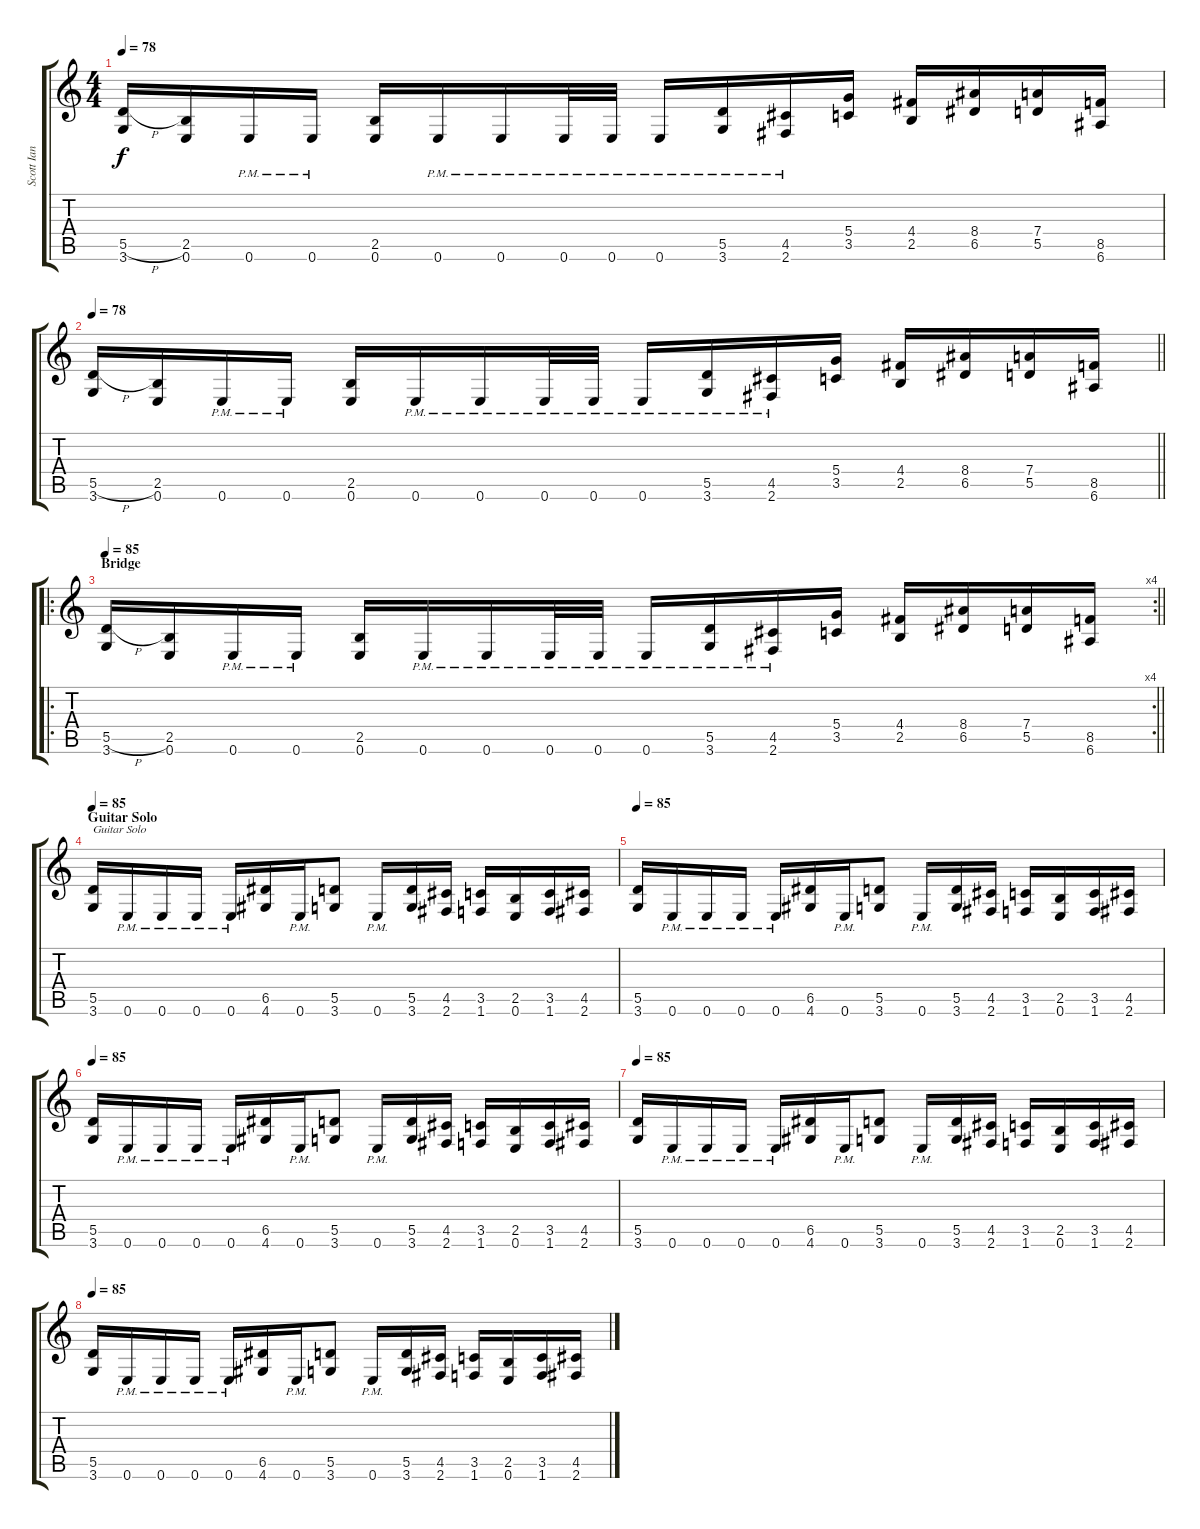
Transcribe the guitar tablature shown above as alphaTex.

\track ("Scott Ian" "Scott Ian") {instrument distortionguitar}
\staff {score tabs}
\tuning (E4 B3 G3 D3 A2 E2) {hide}
\ts (4 4)
\tempo 78
\clef g2
\ks c
(5.5{h} 3.6).16{dy f} (2.5 0.6).16 0.6{pm}.16 0.6{pm}.16 (2.5 0.6).16 0.6{pm}.16 0.6{pm}.16 0.6{pm}.32 0.6{pm}.32 0.6{pm}.16 (5.5 3.6{pm}).16 (4.5 2.6{pm}).16 (5.4 3.5).16 (4.4 2.5).16 (8.4 6.5).16 (7.4 5.5).16 (8.5 6.6).16 |
\tempo 78
\barLineRight lightlight
(5.5{h} 3.6).16 (2.5 0.6).16 0.6{pm}.16 0.6{pm}.16 (2.5 0.6).16 0.6{pm}.16 0.6{pm}.16 0.6{pm}.32 0.6{pm}.32 0.6{pm}.16 (5.5 3.6{pm}).16 (4.5 2.6{pm}).16 (5.4 3.5).16 (4.4 2.5).16 (8.4 6.5).16 (7.4 5.5).16 (8.5 6.6).16 |
\ro
\rc 4
\section ("" "Bridge")
\tempo 85
\barLineRight lightlight
(5.5{h} 3.6).16 (2.5 0.6).16 0.6{pm}.16 0.6{pm}.16 (2.5 0.6).16 0.6{pm}.16 0.6{pm}.16 0.6{pm}.32 0.6{pm}.32 0.6{pm}.16 (5.5 3.6{pm}).16 (4.5 2.6{pm}).16 (5.4 3.5).16 (4.4 2.5).16 (8.4 6.5).16 (7.4 5.5).16 (8.5 6.6).16 |
\section ("" "Guitar Solo")
\tempo 85
(5.5 3.6).16{txt "Guitar Solo"} 0.6{pm}.16 0.6{pm}.16 0.6{pm}.16 0.6{pm}.16 (6.5 4.6).16 0.6{pm}.16 (5.5 3.6).8 0.6{pm}.16 (5.5 3.6).16 (4.5 2.6).16 (3.5 1.6).16 (2.5 0.6).16 (3.5 1.6).16 (4.5 2.6).16 |
\tempo 85
(5.5 3.6).16 0.6{pm}.16 0.6{pm}.16 0.6{pm}.16 0.6{pm}.16 (6.5 4.6).16 0.6{pm}.16 (5.5 3.6).8 0.6{pm}.16 (5.5 3.6).16 (4.5 2.6).16 (3.5 1.6).16 (2.5 0.6).16 (3.5 1.6).16 (4.5 2.6).16 |
\tempo 85
(5.5 3.6).16 0.6{pm}.16 0.6{pm}.16 0.6{pm}.16 0.6{pm}.16 (6.5 4.6).16 0.6{pm}.16 (5.5 3.6).8 0.6{pm}.16 (5.5 3.6).16 (4.5 2.6).16 (3.5 1.6).16 (2.5 0.6).16 (3.5 1.6).16 (4.5 2.6).16 |
\tempo 85
(5.5 3.6).16 0.6{pm}.16 0.6{pm}.16 0.6{pm}.16 0.6{pm}.16 (6.5 4.6).16 0.6{pm}.16 (5.5 3.6).8 0.6{pm}.16 (5.5 3.6).16 (4.5 2.6).16 (3.5 1.6).16 (2.5 0.6).16 (3.5 1.6).16 (4.5 2.6).16 |
\tempo 85
(5.5 3.6).16 0.6{pm}.16 0.6{pm}.16 0.6{pm}.16 0.6{pm}.16 (6.5 4.6).16 0.6{pm}.16 (5.5 3.6).8 0.6{pm}.16 (5.5 3.6).16 (4.5 2.6).16 (3.5 1.6).16 (2.5 0.6).16 (3.5 1.6).16 (4.5 2.6).16
